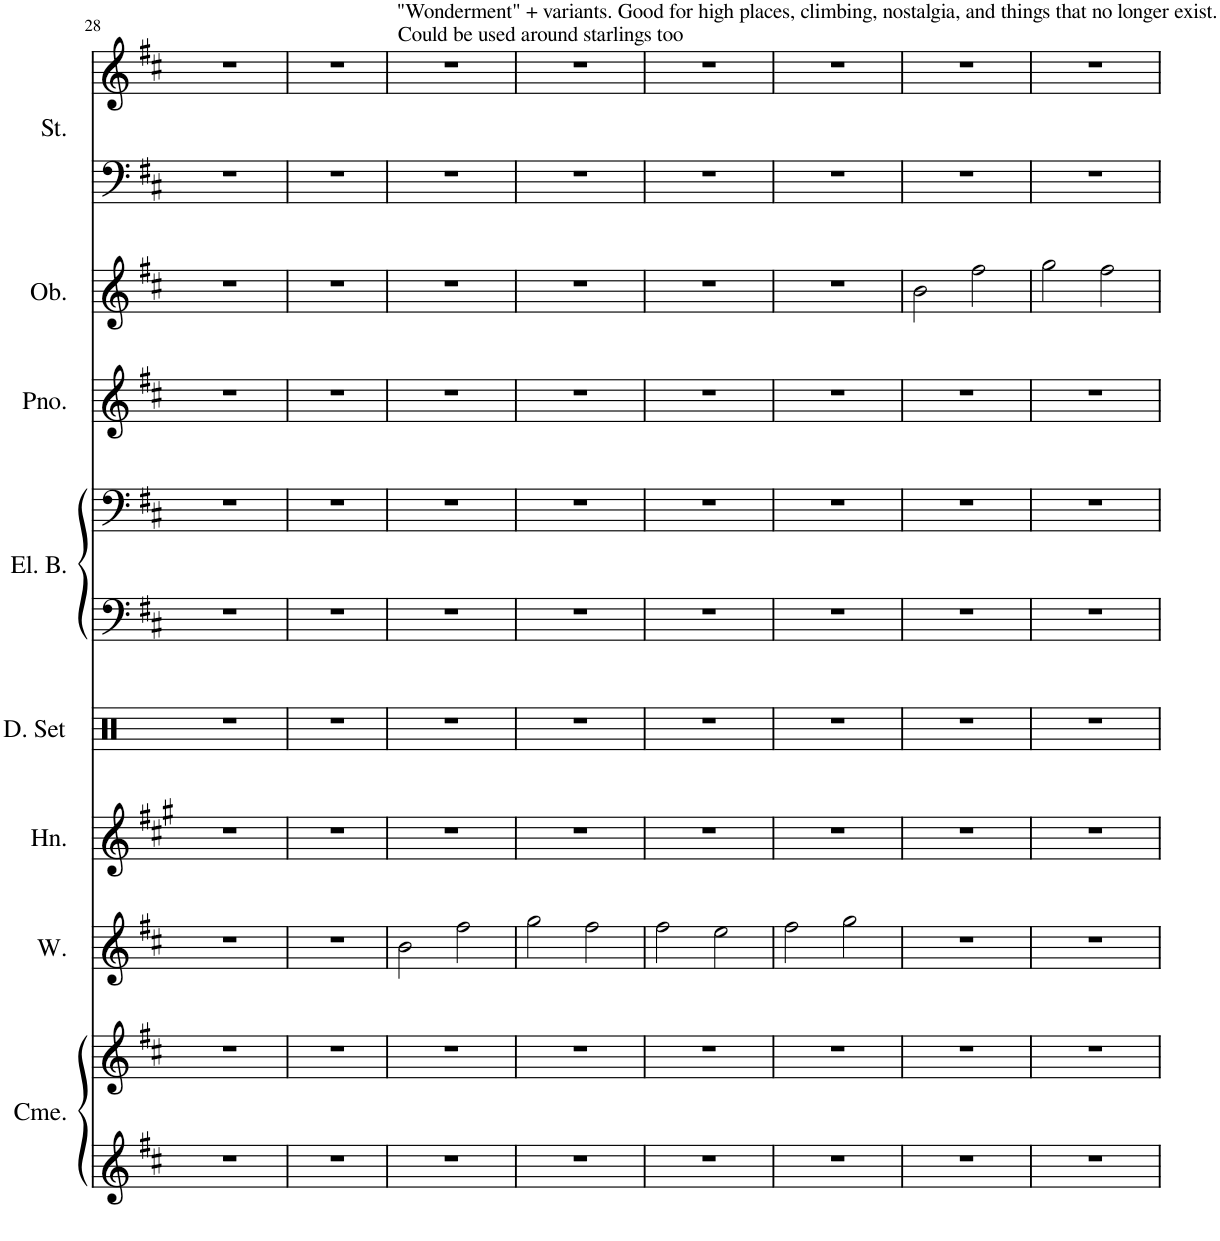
**kern	**kern	**kern	**kern	**kern	**kern	**kern	**kern	**kern	**kern	**kern
*part8	*part8	*part7	*part6	*part5	*part4	*part4	*part3	*part2	*part1	*part1
*staff11	*staff10	*staff9	*staff8	*staff7	*staff6	*staff5	*staff4	*staff3	*staff2	*staff1
*I"Chimes	*	*I"Women	*I"Horn	*I"Drumset	*I"Electric Bass	*	*I"Piano	*I"Oboe	*I"Strings	*
*I'Cme.	*	*I'W.	*I'Hn.	*I'D. Set	*I'El. B.	*	*I'Pno.	*I'Ob.	*I'St.	*
!!LO:PB:g=z
*clefG2	*clefG2	*clefG2	*clefG2	*clefX	*clefF4	*clefF4	*clefG2	*clefG2	*clefF4	*clefG2
*	*	*	*Trd4c7	*	*Trd7c12	*Trd7c12	*	*	*	*
*k[f#c#]	*k[f#c#]	*k[f#c#]	*k[f#c#g#]	*k[]	*k[f#c#]	*k[f#c#]	*k[f#c#]	*k[f#c#]	*k[f#c#]	*k[f#c#]
*M4/4	*M4/4	*M4/4	*M4/4	*M4/4	*M4/4	*M4/4	*M4/4	*M4/4	*M4/4	*M4/4
=28	=28	=28	=28	=28	=28	=28	=28	=28	=28	=28
1r	1r	1r	1r	1r	1r	1r	1r	1r	1r	1r
=29	=29	=29	=29	=29	=29	=29	=29	=29	=29	=29
1r	1r	1r	1r	1r	1r	1r	1r	1r	1r	1r
=30	=30	=30	=30	=30	=30	=30	=30	=30	=30	=30
!	!	!	!	!	!	!	!	!	!	!LO:TX:a:t="Wonderment" + variants. Good for high places, climbing, nostalgia, and things that no longer exist.
!	!	!	!	!	!	!	!	!	!	!LO:TX:a:t=Could be used around starlings too
1r	1r	2b\	1r	1r	1r	1r	1r	1r	1r	1r
.	.	2ff#\	.	.	.	.	.	.	.	.
=31	=31	=31	=31	=31	=31	=31	=31	=31	=31	=31
1r	1r	2gg\	1r	1r	1r	1r	1r	1r	1r	1r
.	.	2ff#\	.	.	.	.	.	.	.	.
=32	=32	=32	=32	=32	=32	=32	=32	=32	=32	=32
1r	1r	2ff#\	1r	1r	1r	1r	1r	1r	1r	1r
.	.	2ee\	.	.	.	.	.	.	.	.
=33	=33	=33	=33	=33	=33	=33	=33	=33	=33	=33
1r	1r	2ff#\	1r	1r	1r	1r	1r	1r	1r	1r
.	.	2gg\	.	.	.	.	.	.	.	.
=34	=34	=34	=34	=34	=34	=34	=34	=34	=34	=34
1r	1r	1r	1r	1r	1r	1r	1r	2b\	1r	1r
.	.	.	.	.	.	.	.	2ff#\	.	.
=35	=35	=35	=35	=35	=35	=35	=35	=35	=35	=35
1r	1r	1r	1r	1r	1r	1r	1r	2gg\	1r	1r
.	.	.	.	.	.	.	.	2ff#\	.	.
=	=	=	=	=	=	=	=	=	=	=
*-	*-	*-	*-	*-	*-	*-	*-	*-	*-	*-
